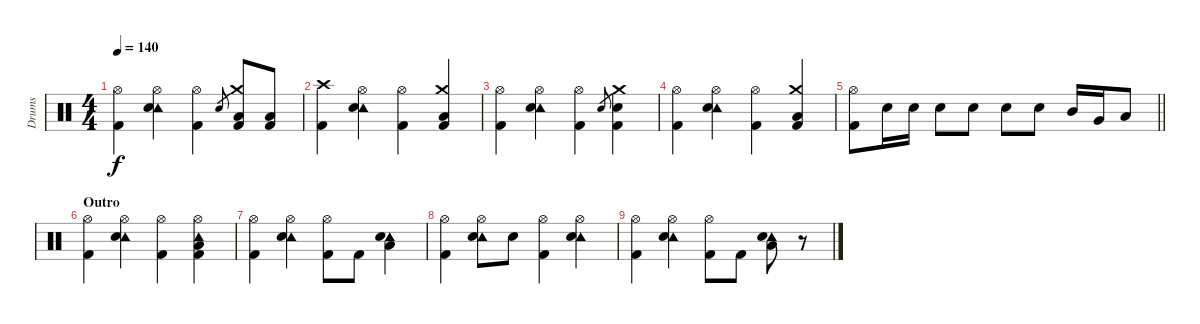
\track ("Drums" "Drums") {instrument percussion}
\staff {score}
\articulation defaults
\ts (4 4)
\tempo 140
\clef neutral
\ks c
("Hi-Hat (open)" "Kick (hit) 2").4{dy f} ("Tambourine (hit)" "Hi-Hat (open)" "Snare (hit) 2").4 ("Hi-Hat (open)" "Kick (hit) 2").4 "Snare (hit) 2".8{gr} ("Crash medium (hit)" "Low Tom (hit)" "Kick (hit) 2").8 ("Low Tom (hit)" "Kick (hit) 2").8 |
("Crash high (hit)" "Kick (hit) 2").4 ("Tambourine (hit)" "Hi-Hat (open)" "Snare (hit) 2").4 ("Hi-Hat (open)" "Kick (hit) 2").4 ("Crash medium (hit)" "Low Tom (hit)" "Kick (hit) 2").4 |
("Hi-Hat (open)" "Kick (hit) 2").4 ("Tambourine (hit)" "Hi-Hat (open)" "Snare (hit) 2").4 ("Hi-Hat (open)" "Kick (hit) 2").4 "Snare (hit) 2".8{gr} ("Crash medium (hit)" "Snare (hit) 2" "Kick (hit) 2").4 |
("Hi-Hat (open)" "Kick (hit) 2").4 ("Tambourine (hit)" "Hi-Hat (open)" "Snare (hit) 2").4 ("Hi-Hat (open)" "Kick (hit) 2").4 ("Crash medium (hit)" "Low Tom (hit)" "Kick (hit) 2").4 |
\barLineRight lightlight
("Hi-Hat (open)" "Kick (hit) 2").8 "Snare (hit) 2".16 "Snare (hit) 2".16 "Snare (hit) 2".8 "Snare (hit) 2".8 "Snare (hit) 2".8 "Snare (hit) 2".8 "Mid Tom (hit)".16 "Very Low Tom (hit)".16 "Low Tom (hit)".8 |
\section ("" "Outro")
("Hi-Hat (open)" "Kick (hit) 2").4 ("Tambourine (hit)" "Hi-Hat (open)" "Snare (hit) 2").4 ("Hi-Hat (open)" "Kick (hit) 2").4 ("Tambourine (hit)" "Hi-Hat (open)" "Low Tom (hit)" "Kick (hit) 2").4 |
("Hi-Hat (open)" "Kick (hit) 2").4 ("Tambourine (hit)" "Hi-Hat (open)" "Snare (hit) 2").4 ("Hi-Hat (open)" "Kick (hit) 2").8 "Kick (hit) 2".8 ("Tambourine (hit)" "Snare (hit) 2" "Low Tom (hit)").4 |
("Hi-Hat (open)" "Kick (hit) 2").4 ("Tambourine (hit)" "Hi-Hat (open)" "Snare (hit) 2").8 "Snare (hit) 2".8 ("Hi-Hat (open)" "Kick (hit) 2").4 ("Tambourine (hit)" "Hi-Hat (open)" "Snare (hit) 2").4 |
("Hi-Hat (open)" "Kick (hit) 2").4 ("Tambourine (hit)" "Hi-Hat (open)" "Snare (hit) 2").4 ("Hi-Hat (open)" "Kick (hit) 2").8 "Kick (hit) 2".8 ("Tambourine (hit)" "Snare (hit) 2" "Low Tom (hit)").8 r.8
